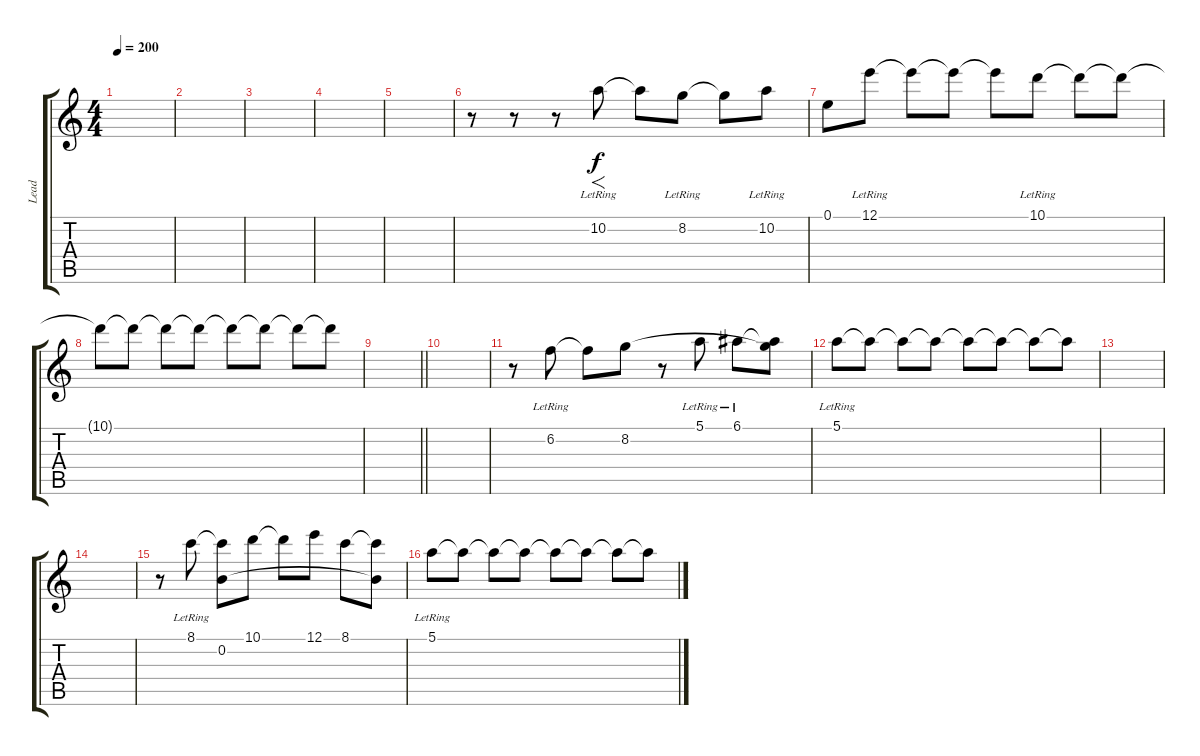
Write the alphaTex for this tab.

\track ("Lead" "Lead") {instrument electricguitarjazz}
\staff {score tabs}
\tuning (E4 B3 G3 D3 A2 E2) {hide}
\ts (4 4)
\tempo 200
\clef g2
\ks c
|
|
|
|
|
r.8 r.8 r.8 10.2{lr}.8{f} 10.2{t}.8 8.2{lr}.8 8.2{t}.8 10.2{lr}.8 |
0.1.8 12.1{lr}.8 12.1{t}.8 12.1{t}.8 12.1{t}.8 10.1{lr}.8 10.1{t}.8 10.1{t}.8 |
10.1{t}.8 10.1{t}.8 10.1{t}.8 10.1{t}.8 10.1{t}.8 10.1{t}.8 10.1{t}.8 10.1{t}.8 |
\barLineRight lightlight
|
|
r.8 6.2{lr}.8 6.2{t}.8 8.2.8 r.8 5.1{lr}.8 6.1{lr}.8 (6.1{t} 8.2{t}).8 |
5.1{lr}.8 5.1{t}.8 5.1{t}.8 5.1{t}.8 5.1{t}.8 5.1{t}.8 5.1{t}.8 5.1{t}.8 |
|
|
r.8 8.1{lr}.8 (8.1{t} 0.2).8 10.1.8 10.1{t}.8 12.1.8 8.1.8 (8.1{t} 0.2{t}).8 |
5.1{lr}.8 5.1{t}.8 5.1{t}.8 5.1{t}.8 5.1{t}.8 5.1{t}.8 5.1{t}.8 5.1{t}.8
